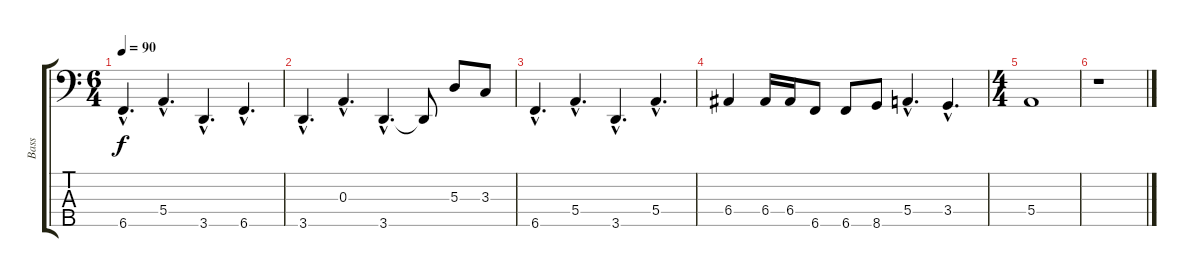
\track ("Bass" "Bass") {instrument electricbassfinger}
\staff {score tabs}
\tuning (G2 D2 A1 E1 B0) {hide}
\ts (6 4)
\tempo 90
\clef f4
\ks c
6.5{hac}.4{d dy f} 5.4{hac}.4{d} 3.5{hac}.4{d} 6.5{hac}.4{d} |
3.5{hac}.4{d} 0.3{hac}.4{d} 3.5{hac}.4{d} 3.5{t}.8 5.3.8 3.3.8 |
6.5{hac}.4{d} 5.4{hac}.4{d} 3.5{hac}.4{d} 5.4{hac}.4{d} |
6.4.4 6.4.16 6.4.16 6.5.8 6.5.8 8.5.8 5.4{hac}.4{d} 3.4{hac}.4{d} |
\ts (4 4)
5.4.1 |
r.1
